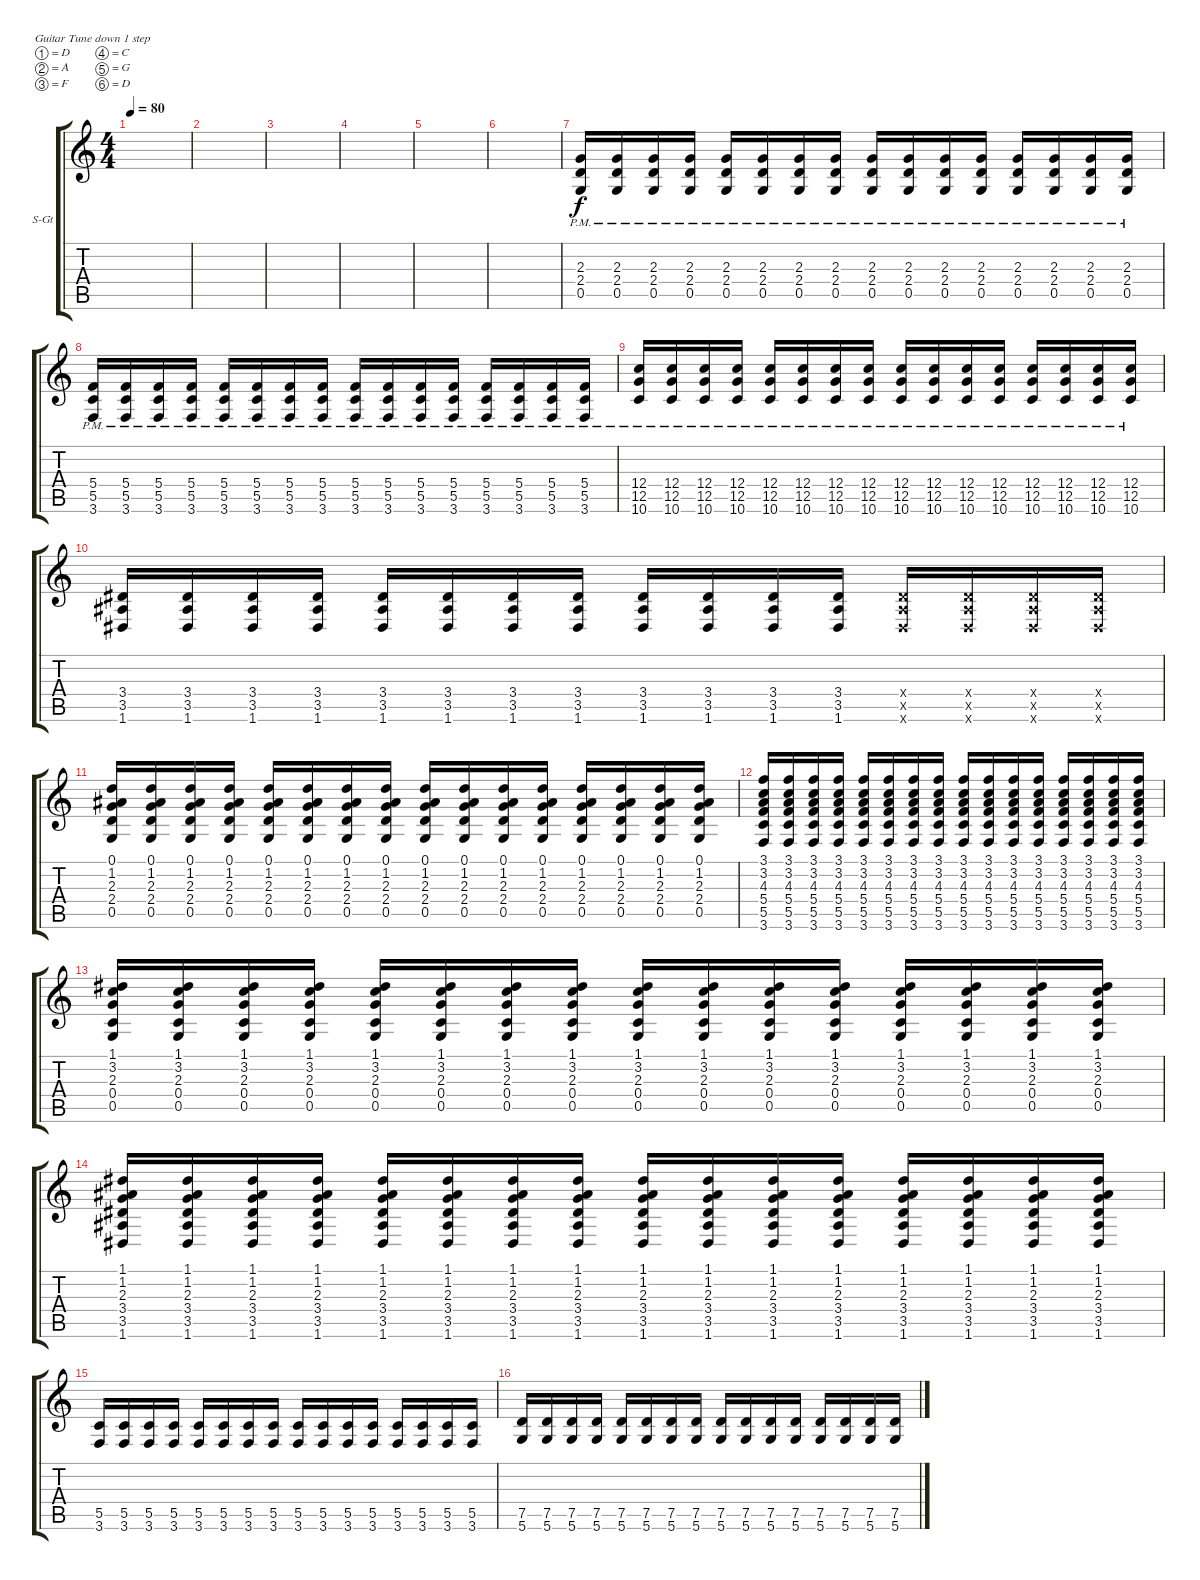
\defaultSystemsLayout 4
\bracketExtendMode groupsimilarinstruments
\firstSystemTrackNameOrientation horizontal
\otherSystemsTrackNameOrientation horizontal
\track ("Steel Guitar" "S-Gt") {instrument acousticguitarsteel}
\staff {score tabs}
\tuning (D4 A3 F3 C3 G2 D2)
\ts (4 4)
\tempo 80
\clef g2
\scale
0.333333
\ks c
|
\scale
0.333333 |
\scale
0.333333 |
\scale
0.333333 |
\scale
0.333333 |
\scale
0.333333 |
\scale
0.333333 (2.3{pm} 2.4{pm} 0.5{pm}).16 (2.3{pm} 2.4{pm} 0.5{pm}).16 (2.3{pm} 2.4{pm} 0.5{pm}).16 (2.3{pm} 2.4{pm} 0.5{pm}).16 (2.3{pm} 2.4{pm} 0.5{pm}).16 (2.3{pm} 2.4{pm} 0.5{pm}).16 (2.3{pm} 2.4{pm} 0.5{pm}).16 (2.3{pm} 2.4{pm} 0.5{pm}).16 (2.3{pm} 2.4{pm} 0.5{pm}).16 (2.3{pm} 2.4{pm} 0.5{pm}).16 (2.3{pm} 2.4{pm} 0.5{pm}).16 (2.3{pm} 2.4{pm} 0.5{pm}).16 (2.3{pm} 2.4{pm} 0.5{pm}).16 (2.3{pm} 2.4{pm} 0.5{pm}).16 (2.3{pm} 2.4{pm} 0.5{pm}).16 (2.3{pm} 2.4{pm} 0.5{pm}).16 |
\scale
0.333333 (5.4{pm} 5.5{pm} 3.6{pm}).16 (5.4{pm} 5.5{pm} 3.6{pm}).16 (5.4{pm} 5.5{pm} 3.6{pm}).16 (5.4{pm} 5.5{pm} 3.6{pm}).16 (5.4{pm} 5.5{pm} 3.6{pm}).16 (5.4{pm} 5.5{pm} 3.6{pm}).16 (5.4{pm} 5.5{pm} 3.6{pm}).16 (5.4{pm} 5.5{pm} 3.6{pm}).16 (5.4{pm} 5.5{pm} 3.6{pm}).16 (5.4{pm} 5.5{pm} 3.6{pm}).16 (5.4{pm} 5.5{pm} 3.6{pm}).16 (5.4{pm} 5.5{pm} 3.6{pm}).16 (5.4{pm} 5.5{pm} 3.6{pm}).16 (5.4{pm} 5.5{pm} 3.6{pm}).16 (5.4{pm} 5.5{pm} 3.6{pm}).16 (5.4{pm} 5.5{pm} 3.6{pm}).16 |
\scale
0.333333 (12.4{pm} 12.5{pm} 10.6{pm}).16 (12.4{pm} 12.5{pm} 10.6{pm}).16 (12.4{pm} 12.5{pm} 10.6{pm}).16 (12.4{pm} 12.5{pm} 10.6{pm}).16 (12.4{pm} 12.5{pm} 10.6{pm}).16 (12.4{pm} 12.5{pm} 10.6{pm}).16 (12.4{pm} 12.5{pm} 10.6{pm}).16 (12.4{pm} 12.5{pm} 10.6{pm}).16 (12.4{pm} 12.5{pm} 10.6{pm}).16 (12.4{pm} 12.5{pm} 10.6{pm}).16 (12.4{pm} 12.5{pm} 10.6{pm}).16 (12.4{pm} 12.5{pm} 10.6{pm}).16 (12.4{pm} 12.5{pm} 10.6{pm}).16 (12.4{pm} 12.5{pm} 10.6{pm}).16 (12.4{pm} 12.5{pm} 10.6{pm}).16 (12.4{pm} 12.5{pm} 10.6{pm}).16 |
\scale
0.333333 (3.4 3.5 1.6).16 (3.4 3.5 1.6).16 (3.4 3.5 1.6).16 (3.4 3.5 1.6).16 (3.4 3.5 1.6).16 (3.4 3.5 1.6).16 (3.4 3.5 1.6).16 (3.4 3.5 1.6).16 (3.4 3.5 1.6).16 (3.4 3.5 1.6).16 (3.4 3.5 1.6).16 (3.4 3.5 1.6).16 (3.4{x} 3.5{x} 1.6{x}).16 (3.4{x} 3.5{x} 1.6{x}).16 (3.4{x} 3.5{x} 1.6{x}).16 (3.4{x} 3.5{x} 1.6{x}).16 |
\scale
0.333333 (0.1 1.2 2.3 2.4 0.5).16 (0.1 1.2 2.3 2.4 0.5).16 (0.1 1.2 2.3 2.4 0.5).16 (0.1 1.2 2.3 2.4 0.5).16 (0.1 1.2 2.3 2.4 0.5).16 (0.1 1.2 2.3 2.4 0.5).16 (0.1 1.2 2.3 2.4 0.5).16 (0.1 1.2 2.3 2.4 0.5).16 (0.1 1.2 2.3 2.4 0.5).16 (0.1 1.2 2.3 2.4 0.5).16 (0.1 1.2 2.3 2.4 0.5).16 (0.1 1.2 2.3 2.4 0.5).16 (0.1 1.2 2.3 2.4 0.5).16 (0.1 1.2 2.3 2.4 0.5).16 (0.1 1.2 2.3 2.4 0.5).16 (0.1 1.2 2.3 2.4 0.5).16 |
\scale
0.333333 (3.1 3.2 4.3 5.4 5.5 3.6).16 (3.1 3.2 4.3 5.4 5.5 3.6).16 (3.1 3.2 4.3 5.4 5.5 3.6).16 (3.1 3.2 4.3 5.4 5.5 3.6).16 (3.1 3.2 4.3 5.4 5.5 3.6).16 (3.1 3.2 4.3 5.4 5.5 3.6).16 (3.1 3.2 4.3 5.4 5.5 3.6).16 (3.1 3.2 4.3 5.4 5.5 3.6).16 (3.1 3.2 4.3 5.4 5.5 3.6).16 (3.1 3.2 4.3 5.4 5.5 3.6).16 (3.1 3.2 4.3 5.4 5.5 3.6).16 (3.1 3.2 4.3 5.4 5.5 3.6).16 (3.1 3.2 4.3 5.4 5.5 3.6).16 (3.1 3.2 4.3 5.4 5.5 3.6).16 (3.1 3.2 4.3 5.4 5.5 3.6).16 (3.1 3.2 4.3 5.4 5.5 3.6).16 |
\scale
0.333333 (1.1 3.2 2.3 0.4 0.5).16 (1.1 3.2 2.3 0.4 0.5).16 (1.1 3.2 2.3 0.4 0.5).16 (1.1 3.2 2.3 0.4 0.5).16 (1.1 3.2 2.3 0.4 0.5).16 (1.1 3.2 2.3 0.4 0.5).16 (1.1 3.2 2.3 0.4 0.5).16 (1.1 3.2 2.3 0.4 0.5).16 (1.1 3.2 2.3 0.4 0.5).16 (1.1 3.2 2.3 0.4 0.5).16 (1.1 3.2 2.3 0.4 0.5).16 (1.1 3.2 2.3 0.4 0.5).16 (1.1 3.2 2.3 0.4 0.5).16 (1.1 3.2 2.3 0.4 0.5).16 (1.1 3.2 2.3 0.4 0.5).16 (1.1 3.2 2.3 0.4 0.5).16 |
\scale
0.333333 (1.1 1.2 2.3 3.4 3.5 1.6).16 (1.1 1.2 2.3 3.4 3.5 1.6).16 (1.1 1.2 2.3 3.4 3.5 1.6).16 (1.1 1.2 2.3 3.4 3.5 1.6).16 (1.1 1.2 2.3 3.4 3.5 1.6).16 (1.1 1.2 2.3 3.4 3.5 1.6).16 (1.1 1.2 2.3 3.4 3.5 1.6).16 (1.1 1.2 2.3 3.4 3.5 1.6).16 (1.1 1.2 2.3 3.4 3.5 1.6).16 (1.1 1.2 2.3 3.4 3.5 1.6).16 (1.1 1.2 2.3 3.4 3.5 1.6).16 (1.1 1.2 2.3 3.4 3.5 1.6).16 (1.1 1.2 2.3 3.4 3.5 1.6).16 (1.1 1.2 2.3 3.4 3.5 1.6).16 (1.1 1.2 2.3 3.4 3.5 1.6).16 (1.1 1.2 2.3 3.4 3.5 1.6).16 |
\scale
0.333333 (5.5 3.6).16 (5.5 3.6).16 (5.5 3.6).16 (5.5 3.6).16 (5.5 3.6).16 (5.5 3.6).16 (5.5 3.6).16 (5.5 3.6).16 (5.5 3.6).16 (5.5 3.6).16 (5.5 3.6).16 (5.5 3.6).16 (5.5 3.6).16 (5.5 3.6).16 (5.5 3.6).16 (5.5 3.6).16 |
\scale
0.333333 (5.6 7.5).16 (5.6 7.5).16 (5.6 7.5).16 (5.6 7.5).16 (5.6 7.5).16 (5.6 7.5).16 (5.6 7.5).16 (5.6 7.5).16 (5.6 7.5).16 (5.6 7.5).16 (5.6 7.5).16 (5.6 7.5).16 (5.6 7.5).16 (5.6 7.5).16 (5.6 7.5).16 (5.6 7.5).16
